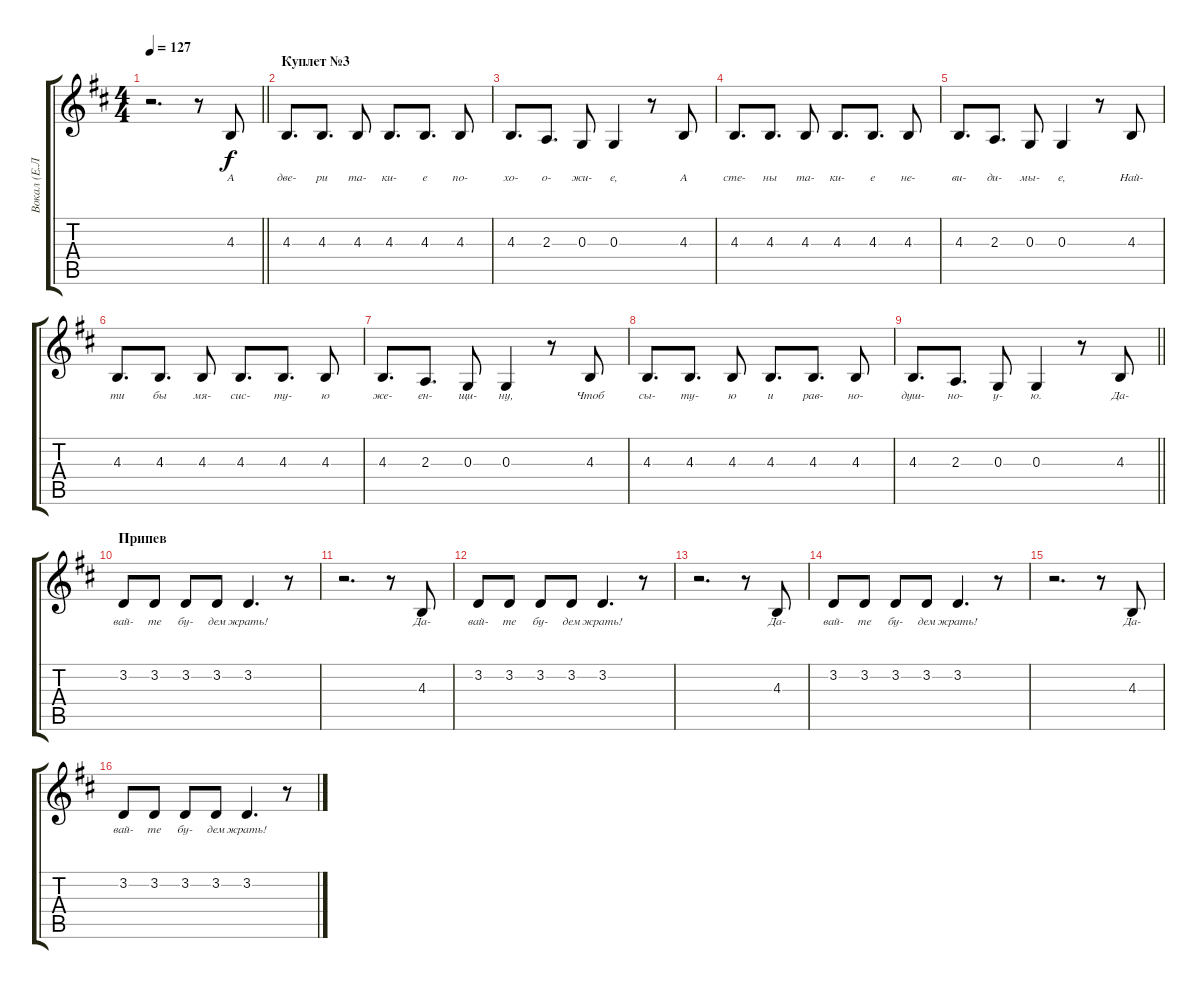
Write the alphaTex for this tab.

\track ("Вокал (Е.Летов)" "Вокал (Е.Л") {instrument tenorsax}
\staff {score tabs}
\tuning (E4 B3 G3 D3 A2 E2) {hide}
\ts (4 4)
\tempo 127
\clef g2
\barLineRight lightlight
\ks d
r.2{d dy f} r.8 4.3.8{lyrics (0 "А") lyrics (1 "") lyrics (2 "") lyrics (3 "") lyrics (4 "")} |
\section ("" "Куплет №3")
4.3.8{d lyrics (0 "две-") lyrics (1 "") lyrics (2 "") lyrics (3 "") lyrics (4 "")} 4.3.8{d lyrics (0 "ри") lyrics (1 "") lyrics (2 "") lyrics (3 "") lyrics (4 "")} 4.3.8{lyrics (0 "та-") lyrics (1 "") lyrics (2 "") lyrics (3 "") lyrics (4 "")} 4.3.8{d lyrics (0 "ки-") lyrics (1 "") lyrics (2 "") lyrics (3 "") lyrics (4 "")} 4.3.8{d lyrics (0 "е") lyrics (1 "") lyrics (2 "") lyrics (3 "") lyrics (4 "")} 4.3.8{lyrics (0 "по-") lyrics (1 "") lyrics (2 "") lyrics (3 "") lyrics (4 "")} |
4.3.8{d lyrics (0 "хо-") lyrics (1 "") lyrics (2 "") lyrics (3 "") lyrics (4 "")} 2.3.8{d lyrics (0 "о-") lyrics (1 "") lyrics (2 "") lyrics (3 "") lyrics (4 "")} 0.3.8{lyrics (0 "жи-") lyrics (1 "") lyrics (2 "") lyrics (3 "") lyrics (4 "")} 0.3.4{lyrics (0 "е,") lyrics (1 "") lyrics (2 "") lyrics (3 "") lyrics (4 "")} r.8 4.3.8{lyrics (0 "А") lyrics (1 "") lyrics (2 "") lyrics (3 "") lyrics (4 "")} |
4.3.8{d lyrics (0 "сте-") lyrics (1 "") lyrics (2 "") lyrics (3 "") lyrics (4 "")} 4.3.8{d lyrics (0 "ны") lyrics (1 "") lyrics (2 "") lyrics (3 "") lyrics (4 "")} 4.3.8{lyrics (0 "та-") lyrics (1 "") lyrics (2 "") lyrics (3 "") lyrics (4 "")} 4.3.8{d lyrics (0 "ки-") lyrics (1 "") lyrics (2 "") lyrics (3 "") lyrics (4 "")} 4.3.8{d lyrics (0 "е") lyrics (1 "") lyrics (2 "") lyrics (3 "") lyrics (4 "")} 4.3.8{lyrics (0 "не-") lyrics (1 "") lyrics (2 "") lyrics (3 "") lyrics (4 "")} |
4.3.8{d lyrics (0 "ви-") lyrics (1 "") lyrics (2 "") lyrics (3 "") lyrics (4 "")} 2.3.8{d lyrics (0 "ди-") lyrics (1 "") lyrics (2 "") lyrics (3 "") lyrics (4 "")} 0.3.8{lyrics (0 "мы-") lyrics (1 "") lyrics (2 "") lyrics (3 "") lyrics (4 "")} 0.3.4{lyrics (0 "е,") lyrics (1 "") lyrics (2 "") lyrics (3 "") lyrics (4 "")} r.8 4.3.8{lyrics (0 "Най-") lyrics (1 "") lyrics (2 "") lyrics (3 "") lyrics (4 "")} |
4.3.8{d lyrics (0 "ти") lyrics (1 "") lyrics (2 "") lyrics (3 "") lyrics (4 "")} 4.3.8{d lyrics (0 "бы") lyrics (1 "") lyrics (2 "") lyrics (3 "") lyrics (4 "")} 4.3.8{lyrics (0 "мя-") lyrics (1 "") lyrics (2 "") lyrics (3 "") lyrics (4 "")} 4.3.8{d lyrics (0 "сис-") lyrics (1 "") lyrics (2 "") lyrics (3 "") lyrics (4 "")} 4.3.8{d lyrics (0 "ту-") lyrics (1 "") lyrics (2 "") lyrics (3 "") lyrics (4 "")} 4.3.8{lyrics (0 "ю") lyrics (1 "") lyrics (2 "") lyrics (3 "") lyrics (4 "")} |
4.3.8{d lyrics (0 "же-") lyrics (1 "") lyrics (2 "") lyrics (3 "") lyrics (4 "")} 2.3.8{d lyrics (0 "ен-") lyrics (1 "") lyrics (2 "") lyrics (3 "") lyrics (4 "")} 0.3.8{lyrics (0 "щи-") lyrics (1 "") lyrics (2 "") lyrics (3 "") lyrics (4 "")} 0.3.4{lyrics (0 "ну,") lyrics (1 "") lyrics (2 "") lyrics (3 "") lyrics (4 "")} r.8 4.3.8{lyrics (0 "Чтоб") lyrics (1 "") lyrics (2 "") lyrics (3 "") lyrics (4 "")} |
4.3.8{d lyrics (0 "сы-") lyrics (1 "") lyrics (2 "") lyrics (3 "") lyrics (4 "")} 4.3.8{d lyrics (0 "ту-") lyrics (1 "") lyrics (2 "") lyrics (3 "") lyrics (4 "")} 4.3.8{lyrics (0 "ю") lyrics (1 "") lyrics (2 "") lyrics (3 "") lyrics (4 "")} 4.3.8{d lyrics (0 "и") lyrics (1 "") lyrics (2 "") lyrics (3 "") lyrics (4 "")} 4.3.8{d lyrics (0 "рав-") lyrics (1 "") lyrics (2 "") lyrics (3 "") lyrics (4 "")} 4.3.8{lyrics (0 "но-") lyrics (1 "") lyrics (2 "") lyrics (3 "") lyrics (4 "")} |
\barLineRight lightlight
4.3.8{d lyrics (0 "душ-") lyrics (1 "") lyrics (2 "") lyrics (3 "") lyrics (4 "")} 2.3.8{d lyrics (0 "но-") lyrics (1 "") lyrics (2 "") lyrics (3 "") lyrics (4 "")} 0.3.8{lyrics (0 "у-") lyrics (1 "") lyrics (2 "") lyrics (3 "") lyrics (4 "")} 0.3.4{lyrics (0 "ю.") lyrics (1 "") lyrics (2 "") lyrics (3 "") lyrics (4 "")} r.8 4.3.8{lyrics (0 "Да-") lyrics (1 "") lyrics (2 "") lyrics (3 "") lyrics (4 "")} |
\section ("" "Припев")
3.2.8{lyrics (0 "вай-") lyrics (1 "") lyrics (2 "") lyrics (3 "") lyrics (4 "")} 3.2.8{lyrics (0 "те") lyrics (1 "") lyrics (2 "") lyrics (3 "") lyrics (4 "")} 3.2.8{lyrics (0 "бу-") lyrics (1 "") lyrics (2 "") lyrics (3 "") lyrics (4 "")} 3.2.8{lyrics (0 "дем") lyrics (1 "") lyrics (2 "") lyrics (3 "") lyrics (4 "")} 3.2.4{d lyrics (0 "жрать!") lyrics (1 "") lyrics (2 "") lyrics (3 "") lyrics (4 "")} r.8 |
r.2{d} r.8 4.3.8{lyrics (0 "Да-") lyrics (1 "") lyrics (2 "") lyrics (3 "") lyrics (4 "")} |
3.2.8{lyrics (0 "вай-") lyrics (1 "") lyrics (2 "") lyrics (3 "") lyrics (4 "")} 3.2.8{lyrics (0 "те") lyrics (1 "") lyrics (2 "") lyrics (3 "") lyrics (4 "")} 3.2.8{lyrics (0 "бу-") lyrics (1 "") lyrics (2 "") lyrics (3 "") lyrics (4 "")} 3.2.8{lyrics (0 "дем") lyrics (1 "") lyrics (2 "") lyrics (3 "") lyrics (4 "")} 3.2.4{d lyrics (0 "жрать!") lyrics (1 "") lyrics (2 "") lyrics (3 "") lyrics (4 "")} r.8 |
r.2{d} r.8 4.3.8{lyrics (0 "Да-") lyrics (1 "") lyrics (2 "") lyrics (3 "") lyrics (4 "")} |
3.2.8{lyrics (0 "вай-") lyrics (1 "") lyrics (2 "") lyrics (3 "") lyrics (4 "")} 3.2.8{lyrics (0 "те") lyrics (1 "") lyrics (2 "") lyrics (3 "") lyrics (4 "")} 3.2.8{lyrics (0 "бу-") lyrics (1 "") lyrics (2 "") lyrics (3 "") lyrics (4 "")} 3.2.8{lyrics (0 "дем") lyrics (1 "") lyrics (2 "") lyrics (3 "") lyrics (4 "")} 3.2.4{d lyrics (0 "жрать!") lyrics (1 "") lyrics (2 "") lyrics (3 "") lyrics (4 "")} r.8 |
r.2{d} r.8 4.3.8{lyrics (0 "Да-") lyrics (1 "") lyrics (2 "") lyrics (3 "") lyrics (4 "")} |
3.2.8{lyrics (0 "вай-") lyrics (1 "") lyrics (2 "") lyrics (3 "") lyrics (4 "")} 3.2.8{lyrics (0 "те") lyrics (1 "") lyrics (2 "") lyrics (3 "") lyrics (4 "")} 3.2.8{lyrics (0 "бу-") lyrics (1 "") lyrics (2 "") lyrics (3 "") lyrics (4 "")} 3.2.8{lyrics (0 "дем") lyrics (1 "") lyrics (2 "") lyrics (3 "") lyrics (4 "")} 3.2.4{d lyrics (0 "жрать!") lyrics (1 "") lyrics (2 "") lyrics (3 "") lyrics (4 "")} r.8
